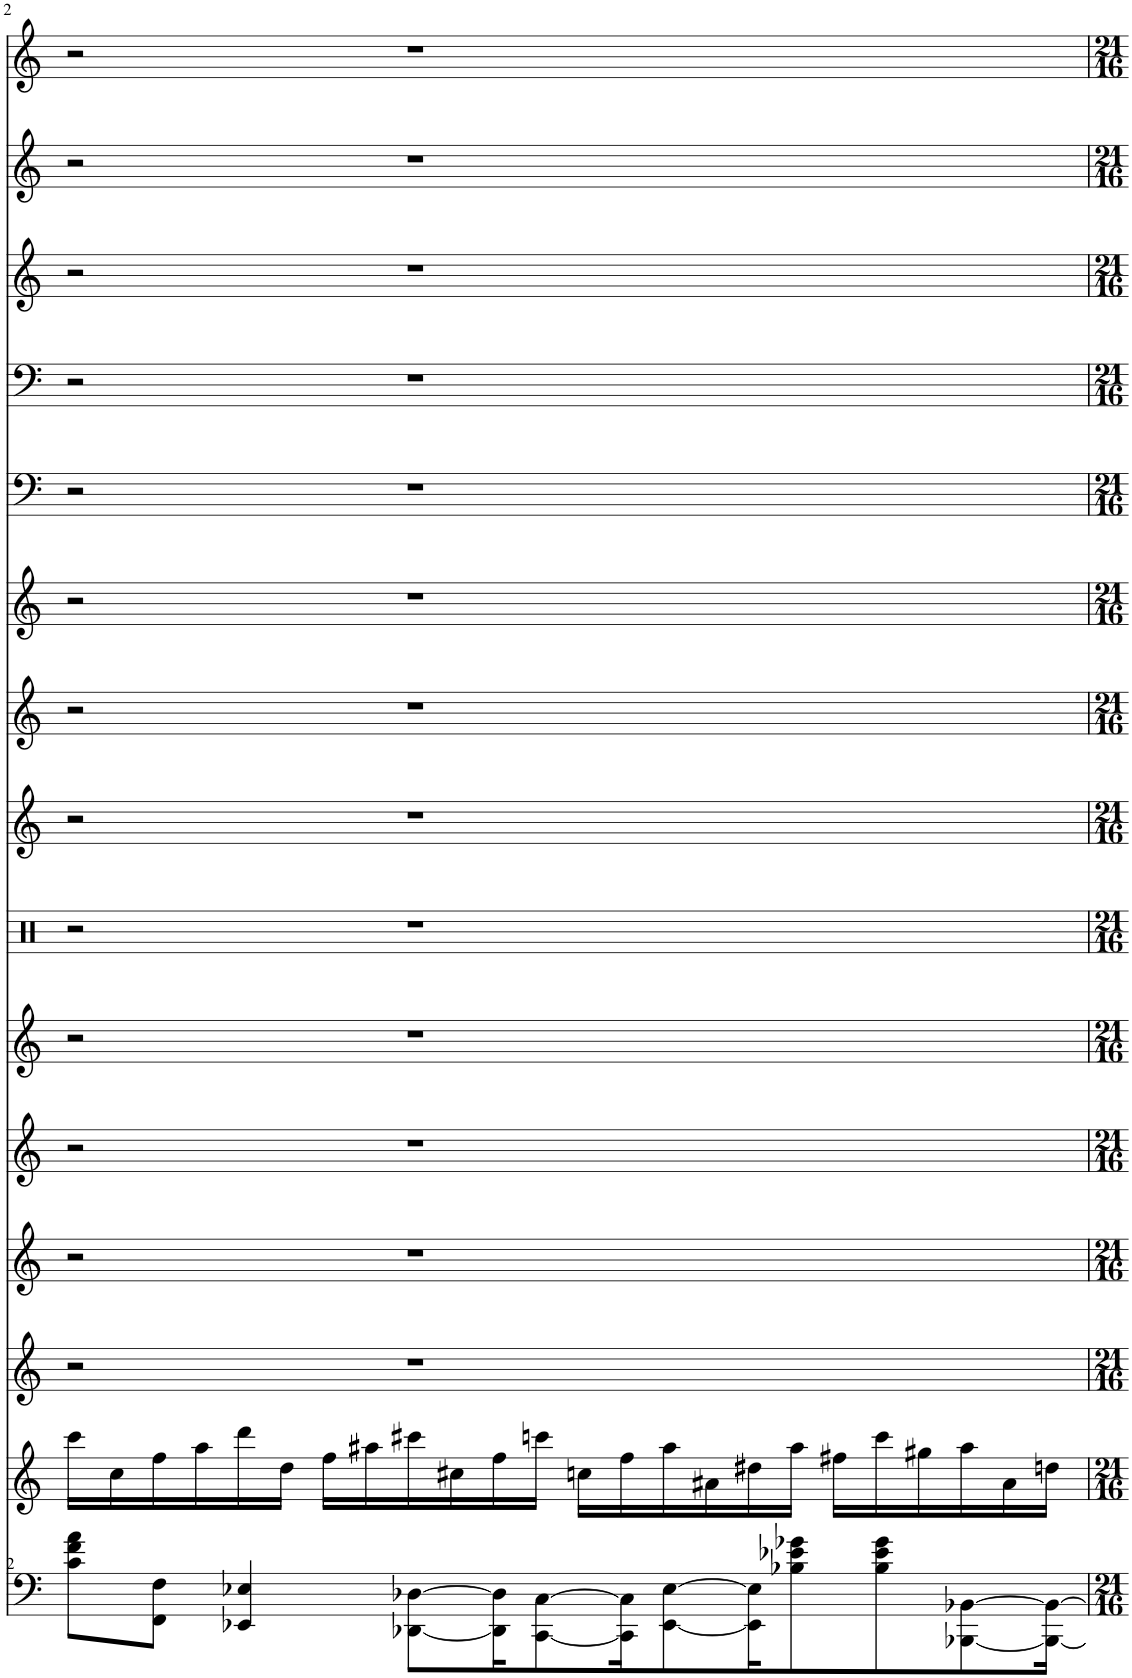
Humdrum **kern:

**kern	**kern	**kern	**kern	**kern	**kern	**kern	**kern	**kern	**kern	**kern	**kern	**kern	**kern	**kern
*part15	*part14	*part13	*part12	*part11	*part10	*part9	*part8	*part7	*part6	*part5	*part4	*part3	*part2	*part1
*staff15	*staff14	*staff13	*staff12	*staff11	*staff10	*staff9	*staff8	*staff7	*staff6	*staff5	*staff4	*staff3	*staff2	*staff1
*I"Solo LH	*I"Solo RH	*I"Saw Wave	*I"Solo Vox	*I"Piano	*I"Piano	*I"Drums	*I"Saw Wave	*I"Flute	*I"Clean Guitar	*I"Piano	*I"Fretless Bass	*I"Organ 1	*I"Distortion Guit	*I"Vocal
*	*	*	*	*I'Pno	*I'Pno	*	*	*I'Fl	*	*I'Pno	*	*	*	*I'V
!!LO:PB:g=z
*clefF4	*clefG2	*clefG2	*clefG2	*clefG2	*clefG2	*clefX	*clefG2	*clefG2	*clefG2	*clefF4	*clefF4	*clefG2	*clefG2	*clefG2
*k[]	*k[]	*k[]	*k[]	*k[]	*k[]	*k[]	*k[]	*k[]	*k[]	*k[]	*k[]	*k[]	*k[]	*k[]
*M12/8	*M12/8	*M12/8	*M12/8	*M12/8	*M12/8	*M12/8	*M12/8	*M12/8	*M12/8	*M12/8	*M12/8	*M12/8	*M12/8	*M12/8
=2	=2	=2	=2	=2	=2	=2	=2	=2	=2	=2	=2	=2	=2	=2
8c\ 8f\ 8a\L	16ccc\LL	2r	2r	2r	2r	2r	2r	2r	2r	2r	2r	2r	2r	2r
.	16cc\	.	.	.	.	.	.	.	.	.	.	.	.	.
8FF\ 8F\J	16ff\	.	.	.	.	.	.	.	.	.	.	.	.	.
.	16aa\	.	.	.	.	.	.	.	.	.	.	.	.	.
4EE-X/ 4E-X/	16ddd\	.	.	.	.	.	.	.	.	.	.	.	.	.
.	16dd\JJ	.	.	.	.	.	.	.	.	.	.	.	.	.
.	16ff\LL	.	.	.	.	.	.	.	.	.	.	.	.	.
.	16aa#X\	.	.	.	.	.	.	.	.	.	.	.	.	.
[8DD-X\ [8D-X\L	16ccc#X\	1r	1r	1r	1r	1r	1r	1r	1r	1r	1r	1r	1r	1r
.	16cc#X\	.	.	.	.	.	.	.	.	.	.	.	.	.
16DD-\] 16D-\]K	16ff\	.	.	.	.	.	.	.	.	.	.	.	.	.
[8CC\ [8C\	16cccn\JJ	.	.	.	.	.	.	.	.	.	.	.	.	.
.	16ccn\LL	.	.	.	.	.	.	.	.	.	.	.	.	.
16CC\] 16C\]K	16ff\	.	.	.	.	.	.	.	.	.	.	.	.	.
[8EE-\ [8E-\	16aa#\	.	.	.	.	.	.	.	.	.	.	.	.	.
.	16a#X\	.	.	.	.	.	.	.	.	.	.	.	.	.
16EE-\] 16E-\]K	16dd#X\	.	.	.	.	.	.	.	.	.	.	.	.	.
8B-X\ 8e-X\ 8g-X\	16aa#\JJ	.	.	.	.	.	.	.	.	.	.	.	.	.
.	16ff#X\LL	.	.	.	.	.	.	.	.	.	.	.	.	.
8B-\ 8e-\ 8g-\	16ccc\	.	.	.	.	.	.	.	.	.	.	.	.	.
.	16gg#X\	.	.	.	.	.	.	.	.	.	.	.	.	.
[8BBB-X\ [8BB-X\	16aa#\	.	.	.	.	.	.	.	.	.	.	.	.	.
.	16a#\	.	.	.	.	.	.	.	.	.	.	.	.	.
16BBB-\_ 16BB-\_Jk	16ddn\JJ	.	.	.	.	.	.	.	.	.	.	.	.	.
=	=	=	=	=	=	=	=	=	=	=	=	=	=	=
*-	*-	*-	*-	*-	*-	*-	*-	*-	*-	*-	*-	*-	*-	*-
